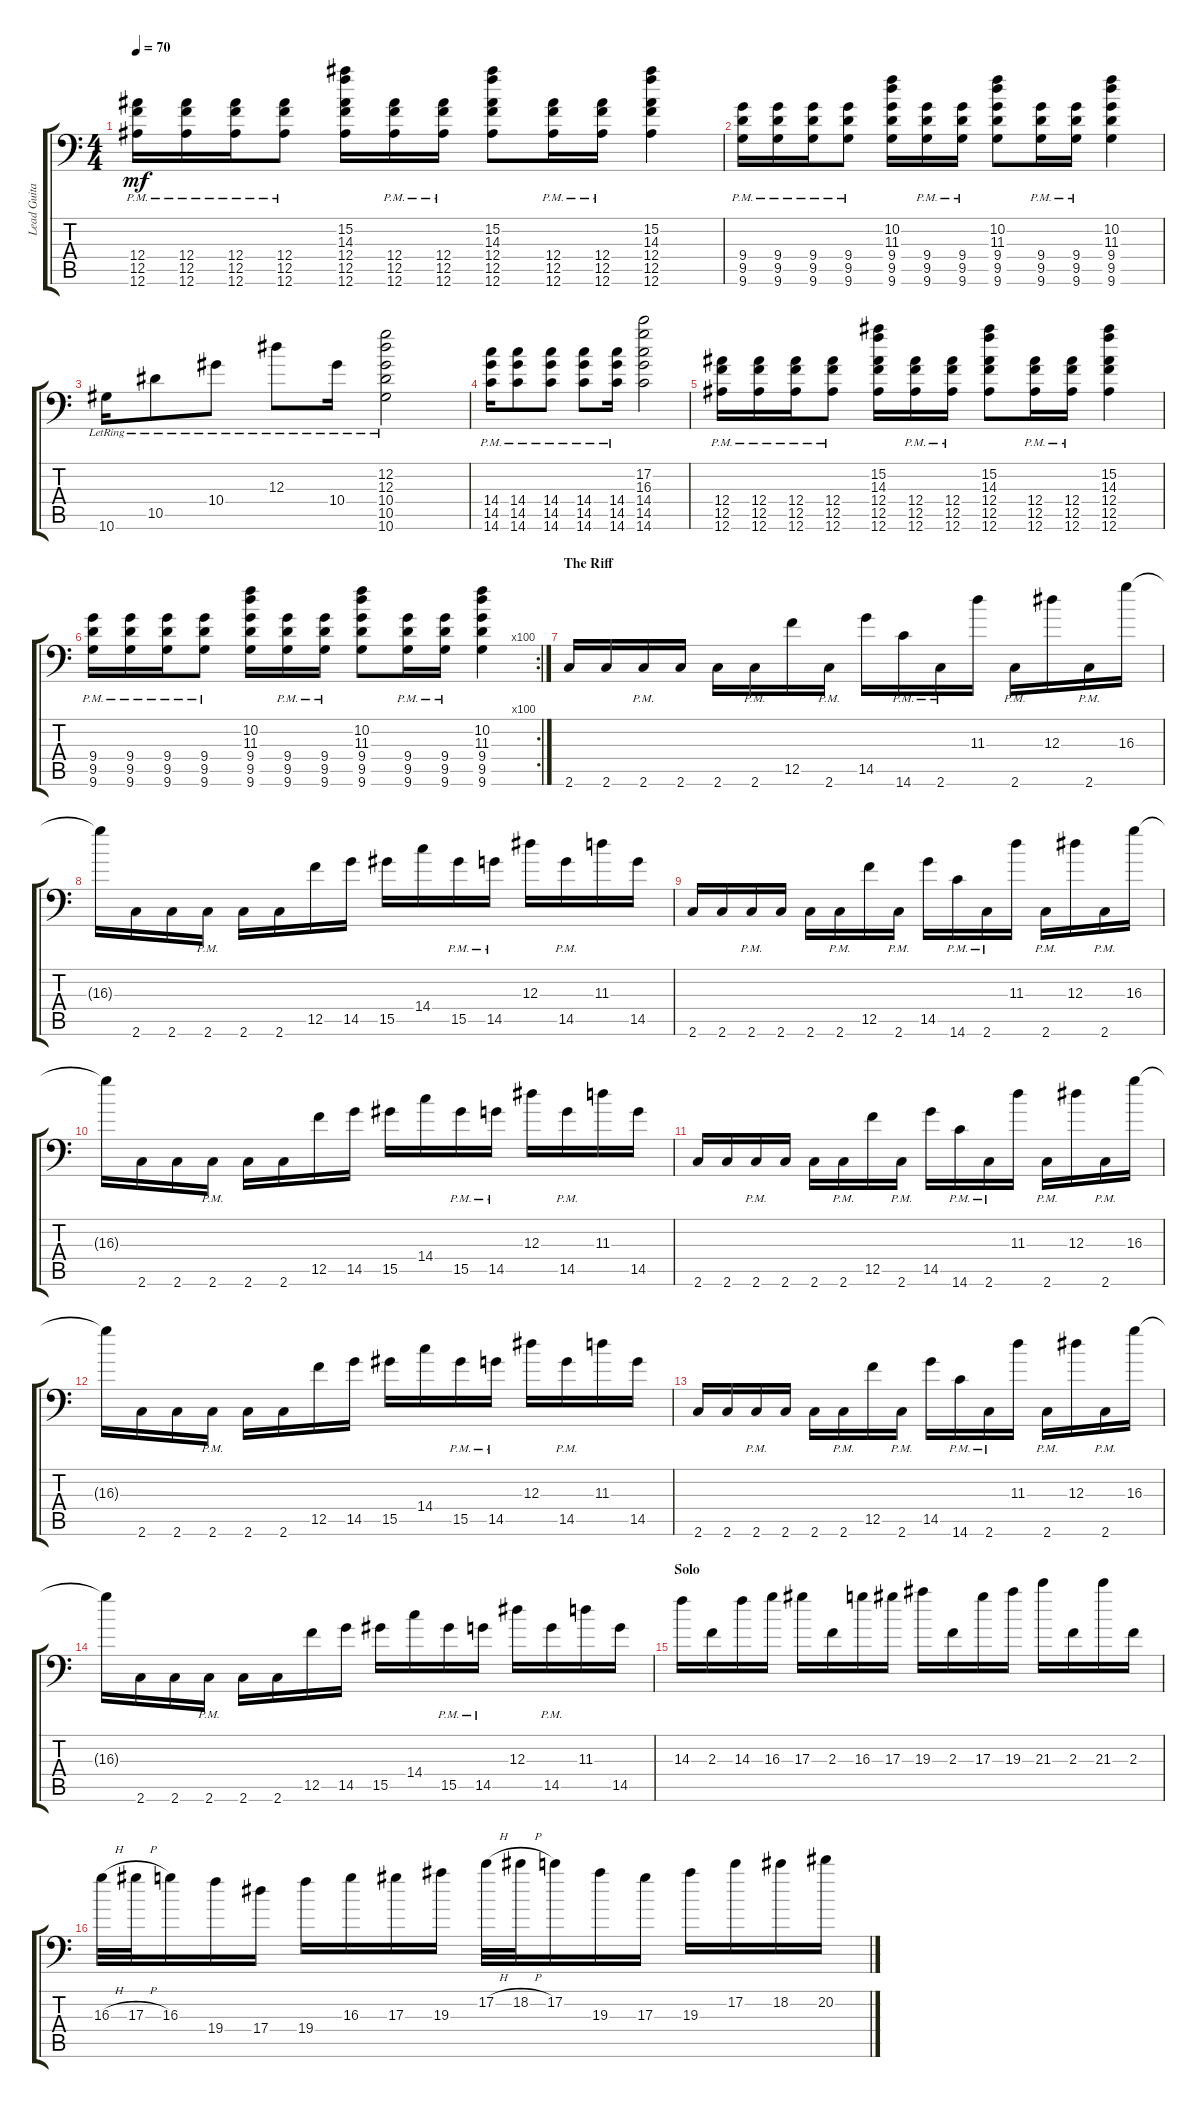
\track ("Lead Guitar" "Lead Guita") {instrument overdrivenguitar}
\staff {score tabs}
\tuning (C4 G3 Eb3 Bb2 F2 Bb1) {hide}
\ts (4 4)
\tempo 70
\clef f4
\ks c
(12.4{pm} 12.5{pm} 12.6{pm}).16{dy mf} (12.4{pm} 12.5{pm} 12.6{pm}).16 (12.4{pm} 12.5{pm} 12.6{pm}).16 (12.4{pm} 12.5{pm} 12.6{pm}).8 (15.2 14.3 12.4 12.5 12.6).16 (12.4{pm} 12.5{pm} 12.6{pm}).16 (12.4{pm} 12.5{pm} 12.6{pm}).16 (15.2 14.3 12.4 12.5 12.6).8 (12.4{pm} 12.5{pm} 12.6{pm}).16 (12.4{pm} 12.5{pm} 12.6{pm}).16 (15.2 14.3 12.4 12.5 12.6).4 |
(9.4{pm} 9.5{pm} 9.6{pm}).16 (9.4{pm} 9.5{pm} 9.6{pm}).16 (9.4{pm} 9.5{pm} 9.6{pm}).16 (9.4{pm} 9.5{pm} 9.6{pm}).8 (10.2 11.3 9.4 9.5 9.6).16 (9.4{pm} 9.5{pm} 9.6{pm}).16 (9.4{pm} 9.5{pm} 9.6{pm}).16 (10.2 11.3 9.4 9.5 9.6).8 (9.4{pm} 9.5{pm} 9.6{pm}).16 (9.4{pm} 9.5{pm} 9.6{pm}).16 (10.2 11.3 9.4 9.5 9.6).4 |
10.6{lr}.16 10.5{lr}.8 10.4{lr}.8 12.3{lr}.8 10.4{lr}.16 (12.2{lr} 12.3{lr} 10.4{lr} 10.5{lr} 10.6{lr}).2 |
(14.4{pm} 14.5{pm} 14.6{pm}).16 (14.4{pm} 14.5{pm} 14.6{pm}).8 (14.4{pm} 14.5{pm} 14.6{pm}).8 (14.4{pm} 14.5{pm} 14.6{pm}).8 (14.4{pm} 14.5{pm} 14.6{pm}).16 (17.2 16.3 14.4 14.5 14.6).2 |
(12.4{pm} 12.5{pm} 12.6{pm}).16 (12.4{pm} 12.5{pm} 12.6{pm}).16 (12.4{pm} 12.5{pm} 12.6{pm}).16 (12.4{pm} 12.5{pm} 12.6{pm}).8 (15.2 14.3 12.4 12.5 12.6).16 (12.4{pm} 12.5{pm} 12.6{pm}).16 (12.4{pm} 12.5{pm} 12.6{pm}).16 (15.2 14.3 12.4 12.5 12.6).8 (12.4{pm} 12.5{pm} 12.6{pm}).16 (12.4{pm} 12.5{pm} 12.6{pm}).16 (15.2 14.3 12.4 12.5 12.6).4 |
\rc 100
(9.4{pm} 9.5{pm} 9.6{pm}).16 (9.4{pm} 9.5{pm} 9.6{pm}).16 (9.4{pm} 9.5{pm} 9.6{pm}).16 (9.4{pm} 9.5{pm} 9.6{pm}).8 (10.2 11.3 9.4 9.5 9.6).16 (9.4{pm} 9.5{pm} 9.6{pm}).16 (9.4{pm} 9.5{pm} 9.6{pm}).16 (10.2 11.3 9.4 9.5 9.6).8 (9.4{pm} 9.5{pm} 9.6{pm}).16 (9.4{pm} 9.5{pm} 9.6{pm}).16 (10.2 11.3 9.4 9.5 9.6).4 |
\section ("" "The Riff")
2.6.16 2.6.16 2.6{pm}.16 2.6.16 2.6.16 2.6{pm}.16 12.5.16 2.6{pm}.16 14.5.16 14.6{pm}.16 2.6{pm}.16 11.3.16 2.6{pm}.16 12.3.16 2.6{pm}.16 16.3.16 |
16.3{t}.16 2.6.16 2.6.16 2.6{pm}.16 2.6.16 2.6.16 12.5.16 14.5.16 15.5.16 14.4.16 15.5{pm}.16 14.5{pm}.16 12.3.16 14.5{pm}.16 11.3.16 14.5.16 |
2.6.16 2.6.16 2.6{pm}.16 2.6.16 2.6.16 2.6{pm}.16 12.5.16 2.6{pm}.16 14.5.16 14.6{pm}.16 2.6{pm}.16 11.3.16 2.6{pm}.16 12.3.16 2.6{pm}.16 16.3.16 |
16.3{t}.16 2.6.16 2.6.16 2.6{pm}.16 2.6.16 2.6.16 12.5.16 14.5.16 15.5.16 14.4.16 15.5{pm}.16 14.5{pm}.16 12.3.16 14.5{pm}.16 11.3.16 14.5.16 |
2.6.16 2.6.16 2.6{pm}.16 2.6.16 2.6.16 2.6{pm}.16 12.5.16 2.6{pm}.16 14.5.16 14.6{pm}.16 2.6{pm}.16 11.3.16 2.6{pm}.16 12.3.16 2.6{pm}.16 16.3.16 |
16.3{t}.16 2.6.16 2.6.16 2.6{pm}.16 2.6.16 2.6.16 12.5.16 14.5.16 15.5.16 14.4.16 15.5{pm}.16 14.5{pm}.16 12.3.16 14.5{pm}.16 11.3.16 14.5.16 |
2.6.16 2.6.16 2.6{pm}.16 2.6.16 2.6.16 2.6{pm}.16 12.5.16 2.6{pm}.16 14.5.16 14.6{pm}.16 2.6{pm}.16 11.3.16 2.6{pm}.16 12.3.16 2.6{pm}.16 16.3.16 |
16.3{t}.16 2.6.16 2.6.16 2.6{pm}.16 2.6.16 2.6.16 12.5.16 14.5.16 15.5.16 14.4.16 15.5{pm}.16 14.5{pm}.16 12.3.16 14.5{pm}.16 11.3.16 14.5.16 |
\section ("" "Solo")
14.3.16 2.3.16 14.3.16 16.3.16 17.3.16 2.3.16 16.3.16 17.3.16 19.3.16 2.3.16 17.3.16 19.3.16 21.3.16 2.3.16 21.3.16 2.3.16 |
16.3{h}.32 17.3{h}.32 16.3.16 19.4.16 17.4.16 19.4.16 16.3.16 17.3.16 19.3.16 17.2{h}.32 18.2{h}.32 17.2.16 19.3.16 17.3.16 19.3.16 17.2.16 18.2.16 20.2.16
